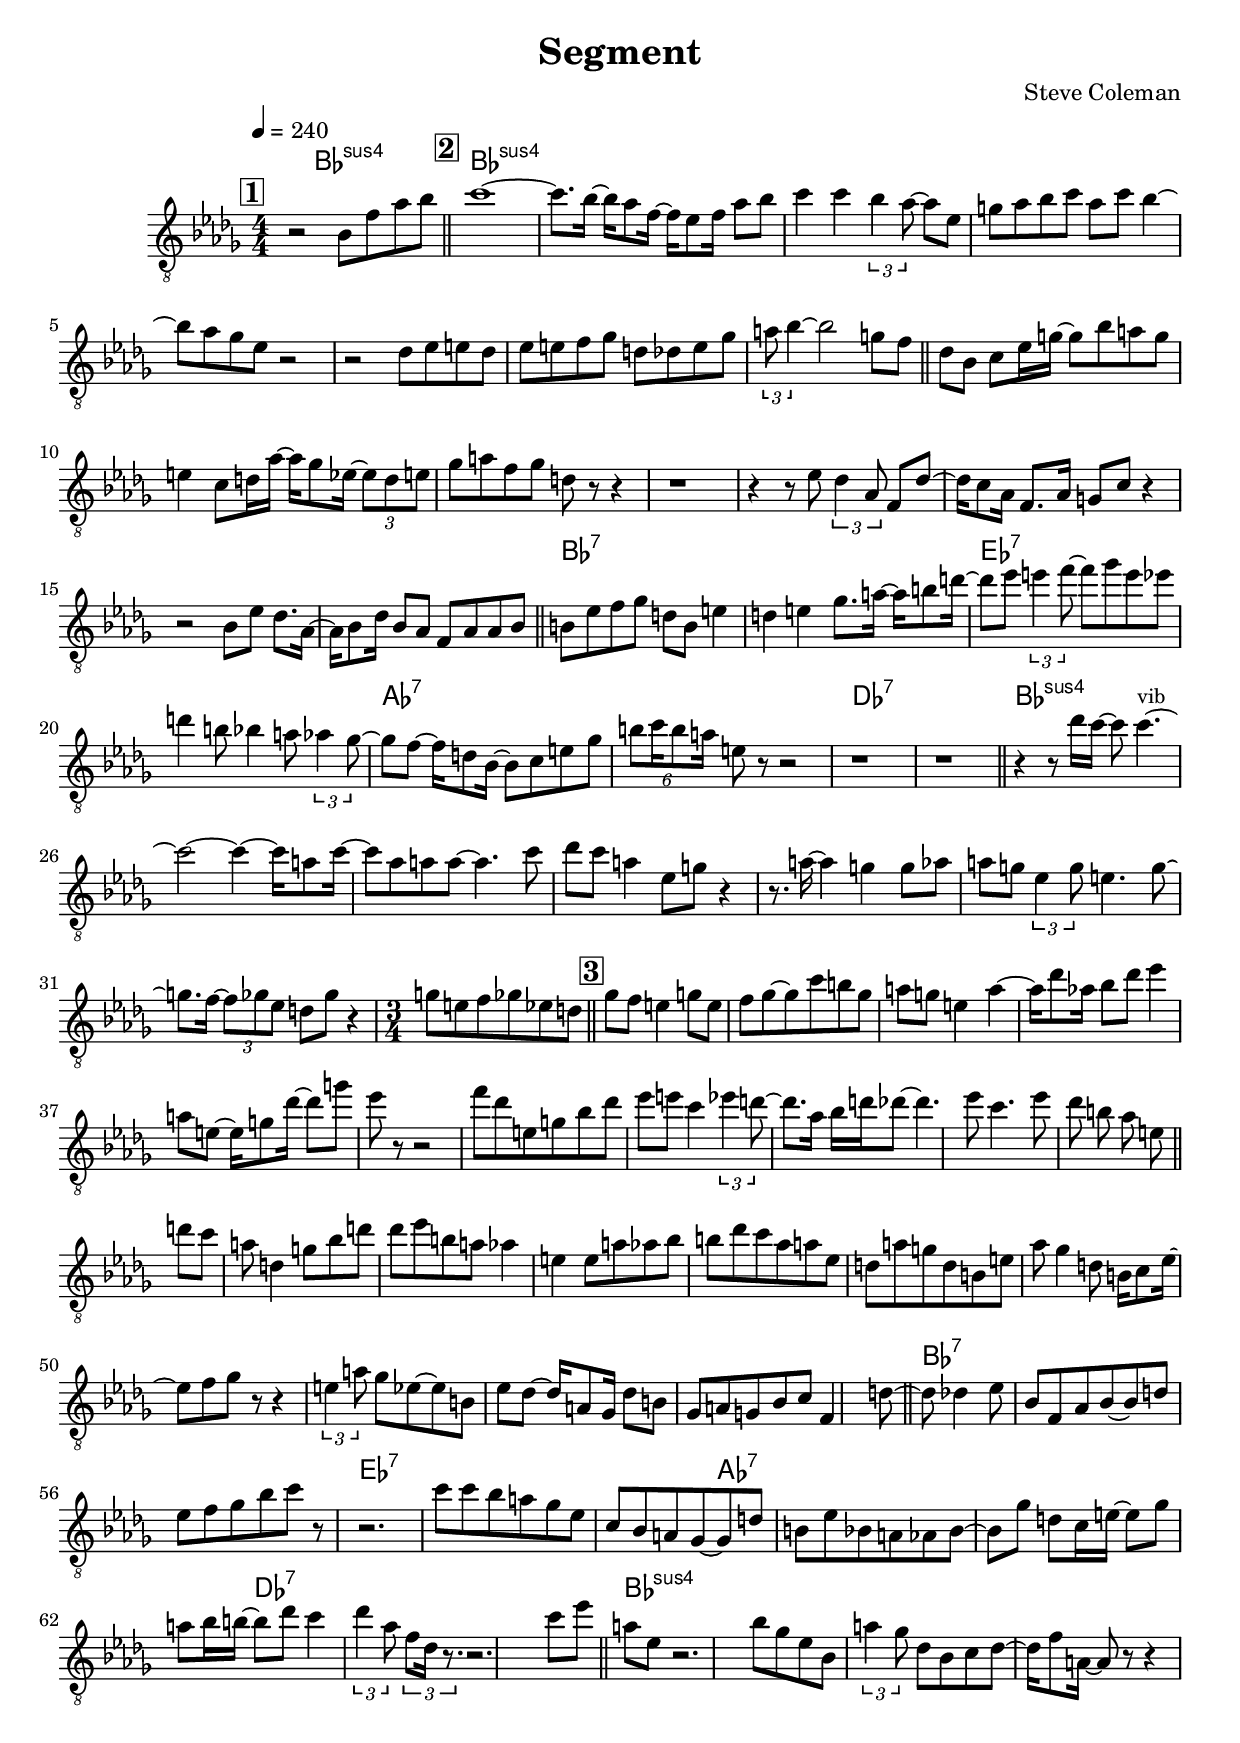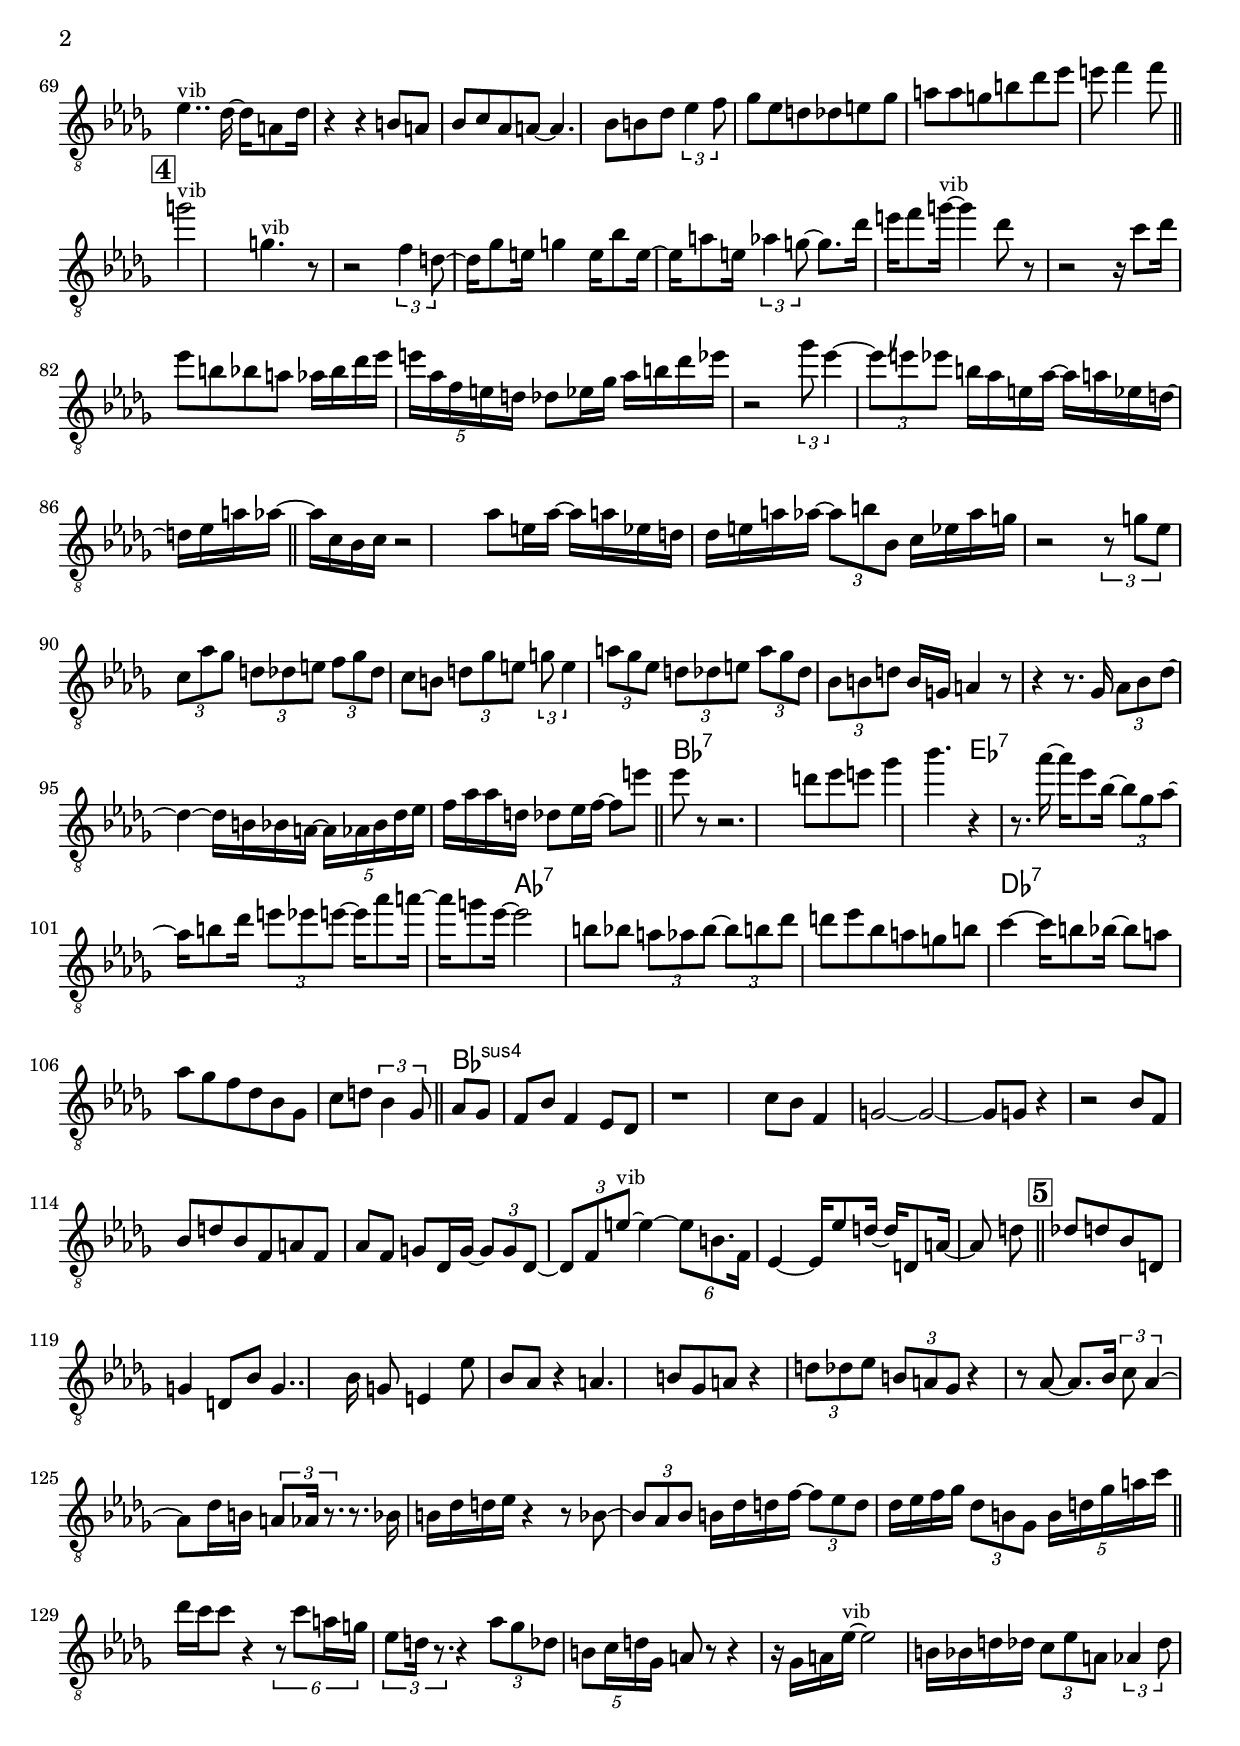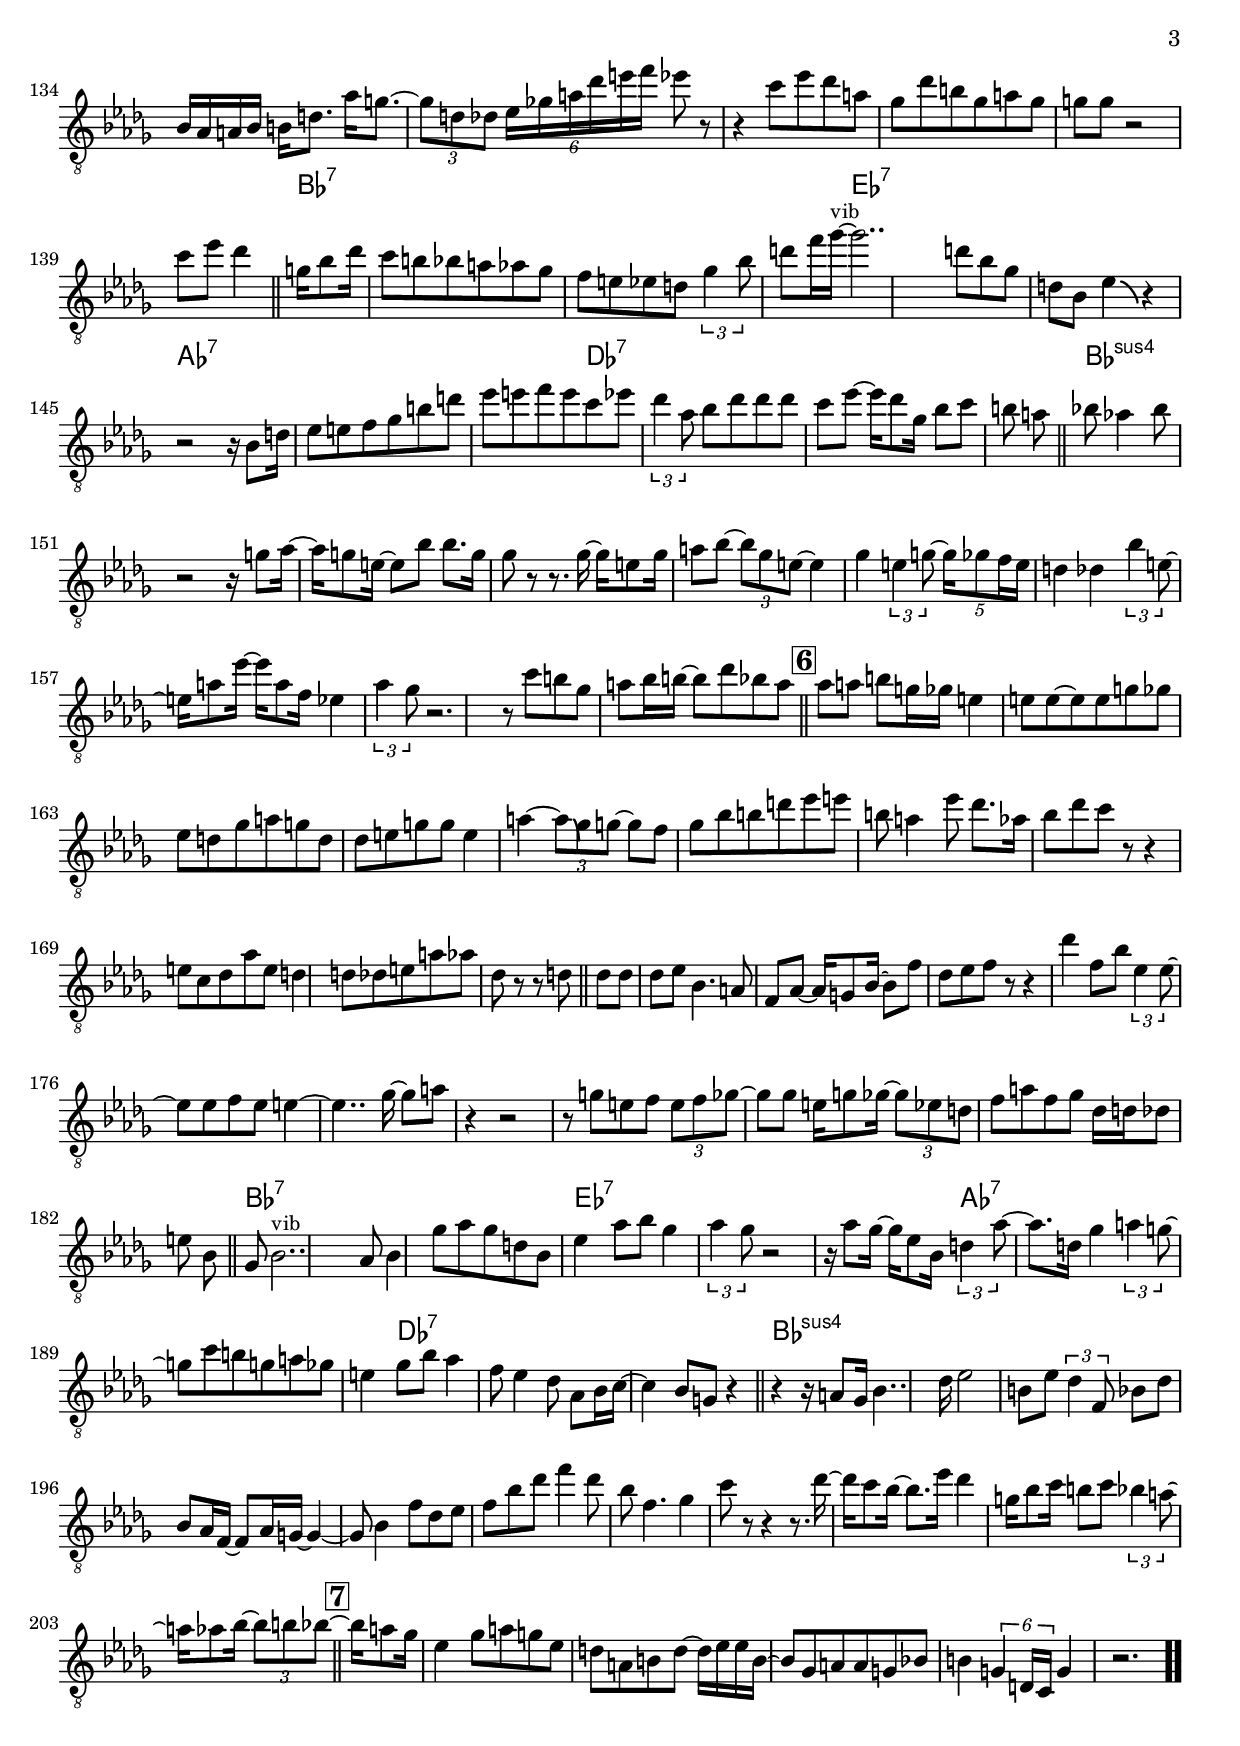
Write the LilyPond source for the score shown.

\version "2.13.2"

#(ly:set-option 'point-and-click #f)

\header {
  title = "Segment"
  composer = "Steve Coleman"
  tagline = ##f
}
global =
{
    \override Staff.TimeSignature #'style = #'()
    \time 4/4
    \clef "treble_8"
    \key bes \minor
    \override Rest #'direction = #'0
    \override MultiMeasureRest #'staff-position = #0
}
\score
{
<<
    \transpose c' c'

    \new ChordNames { \chords {
      \set majorSevenSymbol = \markup { "maj7" }
      \set minorChordModifier = \markup { \char ##x2013 }
      | s4 bes2.:sus4 
      | bes1:sus4 | s1 | s1 | s1 | s1 | s1 | s1 | s1 
      | s1 | s1 | s1 | s1 | s1 | s1 | s1 | s1 
      | bes1:7 | s1 | es1:7 | s1 | aes1:7 | s1 | des1:7 | s1 
      | bes1:sus4 | s1 | s1 | s1 | s1 | s1 | s1 | \time 3/4 s2. 
      | s1 | s1 | s1 | s1 | s1 | s1 | s1 | s1 
      | s1 | s1 | s1 | s1 | s1 | s1 | s1 | s1 
      | bes1:7 | s1 | es1:7 | s1 | aes1:7 | s1 | des1:7 | s1 
      | bes1:sus4 | s1 | s1 | s1 | s1 | s1 | s1 | s1 
      | s1 | s1 | s1 | s1 | s1 | s1 | s1 | s1 
      | s1 | s1 | s1 | s1 | s1 | s1 | s1 | s1 
      | bes1:7 | s1 | es1:7 | s1 | aes1:7 | s1 | des1:7 | s1 
      | bes1:sus4 | s1 | s1 | s1 | s1 | s1 | s1 | s1 
      | s1 | s1 | s1 | s1 | s1 | s1 | s1 | s1 
      | s1 | s1 | s1 | s1 | s1 | s1 | s1 | s1 
      | bes1:7 | s1 | es1:7 | s1 | aes1:7 | s1 | des1:7 | s1 
      | bes1:sus4 | s1 | s1 | s1 | s1 | s1 | s1 | s1 
      | s1 | s1 | s1 | s1 | s1 | s1 | s1 | s1 
      | s1 | s1 | s1 | s1 | s1 | s1 | s1 | s1 
      | bes1:7 | s1 | es1:7 | s1 | aes1:7 | s1 | des1:7 | s1 
      | bes1:sus4 | s1 | s1 | s1 | s1 | s1 | s1 | s1 
      | s1|
      }
      }

    \new Staff
    <<
    \transpose c' c'

    {
      \global
  		%\override Score.MetronomeMark #'transparent = ##t
  		%\override Score.MetronomeMark #'stencil = ##f
  		
  		\override HorizontalBracket #'direction = #UP
  		\override HorizontalBracket #'bracket-flare = #'(0 . 0)
  		
  		\override TextSpanner #'dash-fraction = #1.0
  		\override TextSpanner #'bound-details #'left #'text = \markup{ \concat{\draw-line #'(0 . -1.0) \draw-line #'(1.0 . 0) }}
  		\override TextSpanner #'bound-details #'right #'text = \markup{ \concat{ \draw-line #'(1.0 . 0) \draw-line #'(0 . -1.0) }}
          \set Score.markFormatter = #format-mark-box-numbers


      \tempo 4 = 240
      \set Score.currentBarNumber = #0
     
      \bar "||" \mark \default r2 bes8 f'8 aes'8 bes'8 
      \bar "||" \mark \default c''1~ 
      | c''8. bes'16~ bes'16 aes'8 f'16~ f'16 es'8 f'16 aes'8 bes'8 
      | c''4 c''4 \tuplet 3/2 {bes'4 aes'8~} aes'8 es'8 
      | g'8 aes'8 bes'8 c''8 aes'8 c''8 bes'4~ 
      | bes'8 aes'8 ges'8 es'8 r2 
      | r2 des'8 es'8 e'8 des'8 
      | es'8 e'8 f'8 ges'8 d'8 des'8 e'8 ges'8 
      | \tuplet 3/2 {a'8 bes'4~} bes'2 g'8 f'8 
      \bar "||" des'8 bes8 c'8 es'16 g'16~ g'8 bes'8 a'8 g'8 
      | e'4 c'8 d'16 aes'16~ aes'16 ges'8 es'16~ \tuplet 3/2 {es'8 d'8 e'8} 
      | ges'8 a'8 f'8 ges'8 d'8 r8 r4 
      | r1 
      | r4 r8 es'8 \tuplet 3/2 {des'4 aes8} f8 des'8~ 
      | des'16 c'8 aes16 f8. aes16 g8 c'8 r4 
      | r2 bes8 es'8 des'8. aes16~ 
      | aes16 bes8 des'16 bes8 aes8 f8 aes8 aes8 bes8 
      \bar "||" b8 es'8 f'8 ges'8 d'8 b8 e'4 
      | d'4 e'4 ges'8. a'16~ a'16 b'8 d''16~ 
      | d''8 es''8 \tuplet 3/2 {e''4 f''8~} f''8 ges''8 e''8 es''8 
      | d''4 b'8 bes'4 a'8 \tuplet 3/2 {aes'4 ges'8~} 
      | ges'8 f'8~ f'16 d'8 bes16~ bes8 c'8 e'8 ges'8 
      | \tuplet 6/4 {b'8 c''16 b'8 a'16} e'8 r8 r2 
      | r1 
      | r1 
      \bar "||" r4 r8 des''16 c''16~ c''8 c''4.~^\markup{\left-align \small vib} 
      | c''2~ c''4~ c''16 a'8 c''16~ 
      | c''8 aes'8 a'8 a'8~ a'4. c''8 
      | des''8 c''8 a'4 es'8 g'8 r4 
      | r8. a'16~ a'4 g'4 g'8 aes'8 
      | a'8 g'8 \tuplet 3/2 {es'4 g'8} e'4. g'8~ 
      | g'8. f'16~ \tuplet 3/2 {f'8 ges'8 es'8} d'8 ges'8 r4 
      | \time 3/4 g'8 e'8 f'8 ges'8 es'8 d'8 
      \bar "||" \mark \default ges'8 f'8 e'4 g'8 e'8 f'8 ges'8~ 
      | ges'8 c''8 b'8 ges'8 a'8 g'8 e'4 
      | a'4~ a'16 des''8 aes'16 bes'8 des''8 es''4 
      | a'8 e'8~ e'16 g'8 des''16~ des''8 g''8 es''8 r8 
      | r2 f''8 des''8 e'8 g'8 
      | bes'8 des''8 es''8 e''8 c''4 \tuplet 3/2 {es''4 d''8~} 
      | d''8. aes'16 bes'16 d''16 des''8~ des''4. es''8 
      | c''4. es''8 des''8 b'8 aes'8 e'8 
      \bar "||" d''8 c''8 a'8 d'4 g'8 bes'8 d''8 
      | des''8 es''8 b'8 a'8 aes'4 e'4 
      | e'8 a'8 aes'8 bes'8 b'8 des''8 c''8 aes'8 
      | a'8 es'8 d'8 a'8 g'8 d'8 b8 e'8 
      | aes'8 ges'4 d'8 b16 c'8 es'16~ es'8 f'8 
      | ges'8 r8 r4 \tuplet 3/2 {e'4 a'8} ges'8 es'8~ 
      | es'8 b8 es'8 des'8~ des'16 a8 ges16 des'8 b8 
      | ges8 a8 g8 bes8 c'8 f4 d'8~ 
      \bar "||" d'8 des'4 es'8 bes8 f8 aes8 bes8~ 
      | bes8 d'8 es'8 f'8 ges'8 bes'8 c''8 r8 
      | r2. c''8 c''8 
      | bes'8 a'8 ges'8 es'8 c'8 bes8 a8 ges8~ 
      | ges8 d'8 b8 es'8 bes8 a8 aes8 bes8~ 
      | bes8 ges'8 d'8 c'16 e'16~ e'8 ges'8 a'8 bes'16 b'16~ 
      | b'8 des''8 c''4 \tuplet 3/2 {des''4 aes'8} \tuplet 3/2 {f'8 des'16 r8.} 
      | r2. c''8 es''8 
      \bar "||" a'8 es'8 r2. 
      | bes'8 ges'8 es'8 bes8 \tuplet 3/2 {a'4 ges'8} des'8 bes8 
      | c'8 des'8~ des'16 f'8 a16~ a8 r8 r4 
      | es'4..^\markup{\left-align \small vib} des'16~ des'16 a8 des'16 r4 
      | r4 b8 a8 bes8 c'8 aes8 a8~ 
      | a4. bes8 b8 des'8 \tuplet 3/2 {es'4 f'8} 
      | ges'8 es'8 d'8 des'8 e'8 ges'8 a'8 a'8 
      | g'8 b'8 des''8 es''8 e''8 f''4 f''8 
      \bar "||" \mark \default g''2^\markup{\left-align \small vib} g'4.^\markup{\left-align \small vib} r8 
      | r2 \tuplet 3/2 {f'4 d'8~} d'16 ges'8 e'16 
      | g'4 e'16 bes'8 e'16~ e'16 a'8 e'16 \tuplet 3/2 {aes'4 g'8~} 
      | g'8. des''16 e''16 f''8 g''16~^\markup{\left-align \small vib} g''4 des''8 r8 
      | r2 r16 c''8 des''16 es''8 b'8 
      | bes'8 a'8 aes'16 bes'16 des''16 es''16 \tuplet 5/4 {e''16 aes'16 f'16 e'16 d'16} des'8 es'16 ges'16 
      | aes'16 b'16 des''16 es''16 r2 \tuplet 3/2 {ges''8 es''4~} 
      | \tuplet 3/2 {es''8\bendAfter #+4  e''8 es''8} b'16 aes'16 e'16 aes'16~ aes'16 a'16 es'16 d'16~ d'16 es'16 a'16 aes'16~ 
      \bar "||" aes'16 c'16 bes16 c'16 r2 aes'8 e'16 aes'16~ 
      | aes'16 a'16 es'16 d'16 des'16 e'16 a'16 aes'16~ \tuplet 3/2 {aes'8 b'8 bes8} c'16 es'16 aes'16 g'16 
      | r2 \tuplet 3/2 {r8 g'8 es'8} \tuplet 3/2 {c'8 aes'8 ges'8} 
      | \tuplet 3/2 {d'8 des'8 e'8} \tuplet 3/2 {f'8 ges'8 des'8} c'8 b8 \tuplet 3/2 {d'8 ges'8 e'8} 
      | \tuplet 3/2 {g'8 e'4} \tuplet 3/2 {a'8 ges'8 es'8} \tuplet 3/2 {d'8 des'8 e'8} \tuplet 3/2 {a'8 ges'8 des'8} 
      | \tuplet 3/2 {bes8 b8 d'8} b16 g16 a4 r8 r4 
      | r8. ges16 \tuplet 3/2 {aes8 bes8 des'8~} des'4~ des'16 b16 bes16 a16~ 
      | \tuplet 5/4 {a16 aes16 bes16 des'16 es'16} f'16 aes'16 aes'16 d'16 des'8 es'16\glissando  f'16~ f'8 e''8 
      \bar "||" es''8 r8 r2. 
      | d''8 es''8 e''8 ges''4 bes''4. 
      | r4 r8. aes''16~ aes''16 es''8 bes'16~ \tuplet 3/2 {bes'8 ges'8 aes'8~} 
      | aes'16 b'8 des''16 \tuplet 3/2 {e''8 es''8 e''8~} e''16 aes''8 a''16~ a''16 g''8 es''16~ 
      | es''2 b'8 bes'8 \tuplet 3/2 {a'8 aes'8 bes'8~} 
      | \tuplet 3/2 {bes'8 b'8 des''8} d''8 es''8 bes'8 a'8 g'8 b'8 
      | c''4~ c''16 b'8 bes'16~ bes'8 a'8 aes'8 ges'8 
      | f'8 des'8 bes8 ges8 c'8 d'8 \tuplet 3/2 {bes4 ges8} 
      \bar "||" aes8 ges8 f8 bes8 f4 es8 des8 
      | r1 
      | c'8 bes8 f4 g2~ 
      | g2~ g8 g8 r4 
      | r2 bes8 f8 bes8 d'8 
      | bes8 f8 a8 f8 aes8 f8 g8 des16 g16~ 
      | \tuplet 3/2 {g8 g8 des8~} \tuplet 3/2 {des8 f8 e'8~^\markup{\left-align \small vib}} e'4~ \tuplet 6/4 {e'8 b8. f16} 
      | es4~ es16 es'8 d'16~ d'16 d8 a16~ a8 d'8 
      \bar "||" \mark \default des'8 d'8 bes8 d8 g4 d8 bes8 
      | g4.. bes16 g8 e4 es'8 
      | bes8 aes8 r4 a4. b8 
      | ges8 a8 r4 \tuplet 3/2 {d'8 des'8 es'8} \tuplet 3/2 {b8 a8 ges8} 
      | r4 r8 aes8~ aes8. bes16 \tuplet 3/2 {c'8 aes4~} 
      | aes8 des'16 b16 \tuplet 3/2 {a8 aes16 r8.} r8. bes16 b16 des'16 d'16 es'16 
      | r4 r8 bes8~ \tuplet 3/2 {bes8 aes8 bes8} b16 des'16 d'16 f'16~ 
      | \tuplet 3/2 {f'8 es'8 d'8} des'16 es'16 f'16 ges'16 \tuplet 3/2 {des'8 b8 ges8} \tuplet 5/4 {b16 d'16 ges'16 a'16 c''16} 
      \bar "||" des''16 c''16 c''8 r4 \tuplet 6/4 {r8 c''8 a'16 g'16} \tuplet 3/2 {es'8 d'16 r8.} 
      | r4 \tuplet 3/2 {aes'8 ges'8 des'8} \tuplet 5/4 {b8 c'16 d'16 ges16} a8 r8 
      | r4 r16 ges16 a16 es'16~^\markup{\left-align \small vib} es'2 
      | b16 bes16 d'16 des'16 \tuplet 3/2 {c'8 es'8 a8} \tuplet 3/2 {aes4 des'8} bes16 aes16 a16 bes16 
      | b16 d'8. aes'16 g'8.~ \tuplet 3/2 {g'8 d'8 des'8} \tuplet 6/4 {es'16 ges'16 a'16 des''16 e''16 f''16} 
      | es''8 r8 r4 c''8 es''8 des''8 a'8 
      | ges'8 des''8 b'8 ges'8 a'8 ges'8 g'8 g'8 
      | r2 c''8 es''8 des''4 
      \bar "||" g'16 bes'8 des''16 c''8 b'8 bes'8 a'8 aes'8 ges'8 
      | f'8 e'8 es'8 d'8 \tuplet 3/2 {ges'4 bes'8} d''8 f''16 ges''16~^\markup{\left-align \small vib} 
      | ges''2.. d''8 
      | bes'8 ges'8 d'8 bes8 es'4\bendAfter #-4  r4 
      | r2 r16 bes8 d'16 es'8 e'8 
      | f'8 ges'8 b'8 d''8 es''8 e''8 f''8 e''8 
      | c''8 es''8 \tuplet 3/2 {des''4 aes'8} bes'8 des''8 des''8 des''8 
      | c''8 es''8~ es''16 des''8 ges'16 bes'8 c''8 b'8 a'8 
      \bar "||" bes'8 aes'4 bes'8 r2 
      | r16 g'8 aes'16~ aes'16 g'8 e'16~ e'8 bes'8 bes'8. g'16 
      | ges'8 r8 r8. ges'16~ ges'16 e'8 ges'16 a'8 bes'8~ 
      | \tuplet 3/2 {bes'8 ges'8 e'8~} e'4 ges'4 \tuplet 3/2 {e'4 g'8~} 
      | \tuplet 5/4 {g'16 ges'8 f'16 e'16} d'4 des'4 \tuplet 3/2 {bes'4 e'8~} 
      | e'16 a'8 es''16~ es''16 a'8 f'16 es'4 \tuplet 3/2 {aes'4 ges'8} 
      | r2. r8 c''8 
      | b'8 ges'8 a'8 bes'16 b'16~ b'8 des''8 bes'8 a'8 
      \bar "||" \mark \default aes'8 a'8 b'8 g'16 ges'16 e'4 e'8 e'8~ 
      | e'8 e'8 g'8 ges'8 es'8 d'8 ges'8 a'8 
      | g'8 d'8 des'8 e'8 g'8 g'8 e'4 
      | a'4~ \tuplet 3/2 {a'8\bendAfter #-4  ges'8 g'8~} g'8 f'8 ges'8 bes'8 
      | b'8 d''8 es''8 e''8 b'8 a'4 es''8 
      | des''8. aes'16 bes'8 des''8 c''8 r8 r4 
      | e'8 c'8 des'8 aes'8 e'8 d'4 d'8 
      | des'8 e'8 a'8 aes'8 des'8 r8 r8 d'8 
      \bar "||" d'8 d'8 des'8 es'8 bes4. a8 
      | f8 aes8~ aes16 g8 bes16~ bes8 f'8 des'8 es'8 
      | f'8 r8 r4 des''4 f'8 bes'8 
      | \tuplet 3/2 {es'4 es'8~} es'8 es'8 f'8 es'8 e'4~ 
      | e'4.. ges'16~ ges'8 a'8 r4 
      | r2 r8 g'8 e'8 f'8 
      | \tuplet 3/2 {e'8 f'8 ges'8~} ges'8 ges'8 e'16 g'8 ges'16~ \tuplet 3/2 {ges'8 es'8 d'8} 
      | f'8 a'8 f'8 ges'8 des'16 d'16 des'8 e'8 bes8 
      \bar "||" ges8 bes2..^\markup{\left-align \small vib} 
      | aes8 bes4 ges'8 aes'8 ges'8 d'8 bes8 
      | es'4 aes'8 bes'8 ges'4 \tuplet 3/2 {aes'4 ges'8} 
      | r2 r16 aes'8 ges'16~ ges'16 es'8 bes16 
      | \tuplet 3/2 {d'4 aes'8~} aes'8. d'16 ges'4 \tuplet 3/2 {a'4 g'8~} 
      | g'8 c''8 b'8 g'8 a'8 ges'8 e'4 
      | ges'8 bes'8 aes'4 f'8 es'4 des'8 
      | aes8 bes16 c'16~ c'4 bes8 g8 r4 
      \bar "||" r4 r16 a8 ges16 bes4.. des'16 
      | es'2 b8 es'8 \tuplet 3/2 {des'4 f8} 
      | bes8 des'8 bes8 aes16 f16~ f8 aes16 g16~ g4~ 
      | g8 bes4 f'8 des'8 es'8 f'8 bes'8 
      | des''8 f''4 des''8 bes'8 f'4. 
      | ges'4 c''8 r8 r4 r8. des''16~ 
      | des''16 c''8 bes'16~ bes'8. es''16 des''4 g'16 bes'8 c''16 
      | b'8 c''8 \tuplet 3/2 {bes'4 a'8~} a'16 aes'8 bes'16~ \tuplet 3/2 {bes'8 b'8 bes'8~} 
      \bar "||" \mark \default bes'16 a'8 ges'16 es'4 ges'8 a'8 g'8 es'8 
      | d'8 a8 b8 d'8~ d'16 es'16 es'16 b16~ b8 ges8 
      | a8 a8 g8 bes8 b4 \tuplet 6/4 {g4 d16 c16} 
      | g4 r2.\bar  ".."
    }
    >>
>>    
}
